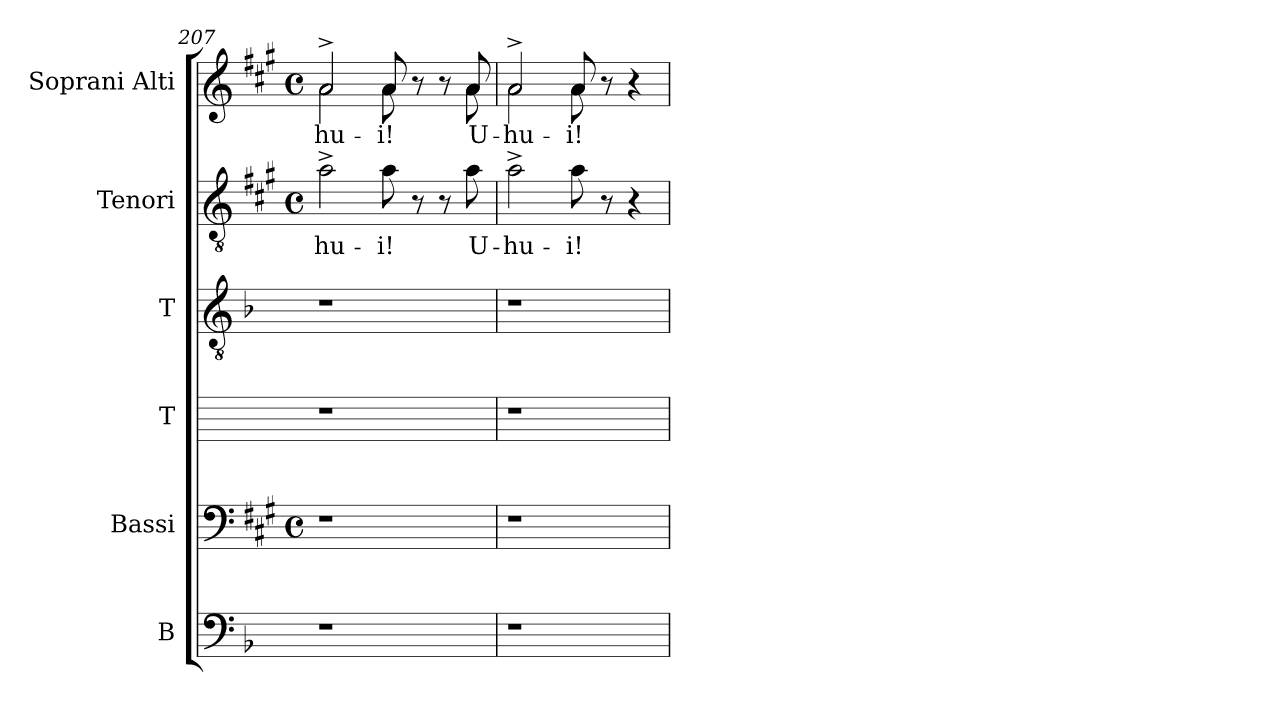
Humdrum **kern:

**kern	**kern	**kern	**kern	**kern	**text	**kern	**text
*part6	*part5	*part4	*part3	*part2	*part2	*part1	*part1
*staff6	*staff5	*staff4	*staff3	*staff2	*staff2	*staff1	*staff1
*I"B	*I"Bassi	*I"T	*I"T	*I"Tenori	*	*I"Soprani  Alti	*
*I'B	*I'B	*I'T	*I'T	*I'T	*	*I'S  A	*
*clefF4	*clefF4	*	*clefGv2	*clefGv2	*	*clefG2	*
*k[b-]	*k[f#c#g#]	*	*k[b-]	*k[f#c#g#]	*	*k[f#c#g#]	*
*F:	*A:	*	*F:	*A:	*	*A:	*
*	*M4/4	*	*	*M4/4	*	*M4/4	*
*	*met(c)	*	*	*met(c)	*	*met(c)	*
=207	=207	=207	=207	=207	=207	=207	=207
!	!	!	!	!	!LO:LY:b:cj	!	!LO:LY:b:cj
*	*	*	*	*	*	*^	*
1r	1r	1r	1r	2a^>\	-hu-	2a^>/	2a\	-hu-
!	!	!	!	!	!LO:LY:b:cj	!	!	!LO:LY:b:cj
.	.	.	.	8a\	-i!	8a/	8a\	-i!
.	.	.	.	8r	.	8r	4ryy	.
.	.	.	.	8r	.	8r	.	.
!	!	!	!	!	!LO:LY:b:cj	!	!	!LO:LY:b:cj
.	.	.	.	8a\	U-	8a/	8a\	U-
=208	=208	=208	=208	=208	=208	=208	=208	=208
!	!	!	!	!	!LO:LY:b:cj	!	!	!LO:LY:b:cj
1r	1r	1r	1r	2a^>\	-hu-	2a^>/	2a\	-hu-
!	!	!	!	!	!LO:LY:b:cj	!	!	!LO:LY:b:cj
.	.	.	.	8a\	-i!	8a/	8a\	-i!
.	.	.	.	8r	.	8r	4.ryy	.
.	.	.	.	4r	.	4r	.	.
*	*	*	*	*	*	*v	*v	*
=	=	=	=	=	=	=	=
*-	*-	*-	*-	*-	*-	*-	*-
